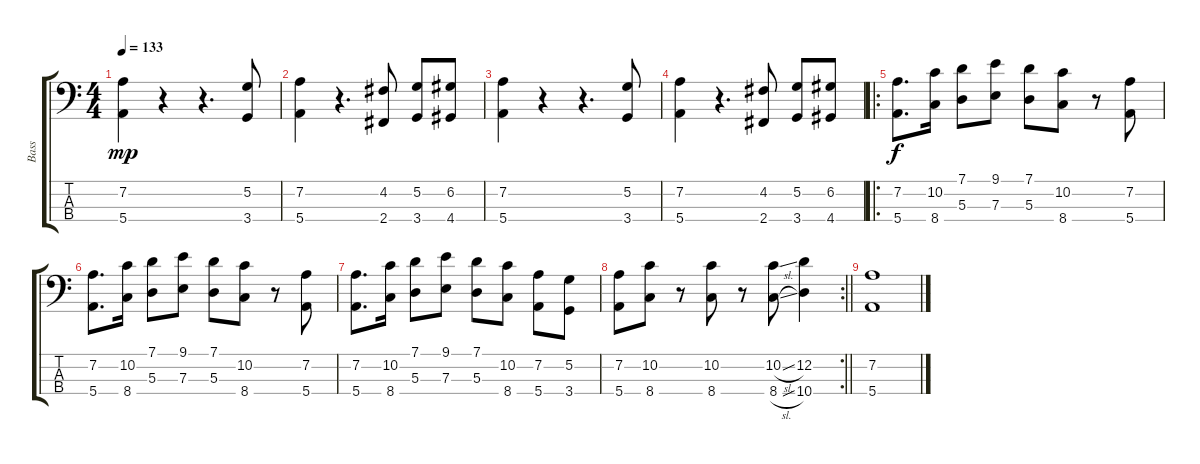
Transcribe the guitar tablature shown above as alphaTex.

\track ("Bass" "Bass") {instrument electricbassfinger}
\staff {score tabs}
\tuning (G2 D2 A1 E1) {hide}
\ts (4 4)
\tempo 133
\clef f4
\ks c
(7.2 5.4).4{dy mp} r.4 r.4{d} (5.2 3.4).8 |
(7.2 5.4).4 r.4{d} (4.2 2.4).8 (5.2 3.4).8 (6.2 4.4).8 |
(7.2 5.4).4 r.4 r.4{d} (5.2 3.4).8 |
(7.2 5.4).4 r.4{d} (4.2 2.4).8 (5.2 3.4).8 (6.2 4.4).8 |
\ro
(7.2 5.4).8{d dy f} (10.2 8.4).16 (7.1 5.3).8 (9.1 7.3).8 (7.1 5.3).8 (10.2 8.4).8 r.8 (7.2 5.4).8 |
(7.2 5.4).8{d} (10.2 8.4).16 (7.1 5.3).8 (9.1 7.3).8 (7.1 5.3).8 (10.2 8.4).8 r.8 (7.2 5.4).8 |
(7.2 5.4).8{d} (10.2 8.4).16 (7.1 5.3).8 (9.1 7.3).8 (7.1 5.3).8 (10.2 8.4).8 (7.2 5.4).8 (5.2 3.4).8 |
\rc 2
\barLineRight lightlight
(7.2 5.4).8 (10.2 8.4).8 r.8 (10.2 8.4).8 r.8 (10.2{sl} 8.4{sl}).8 (12.2 10.4).4 |
(7.2 5.4).1
